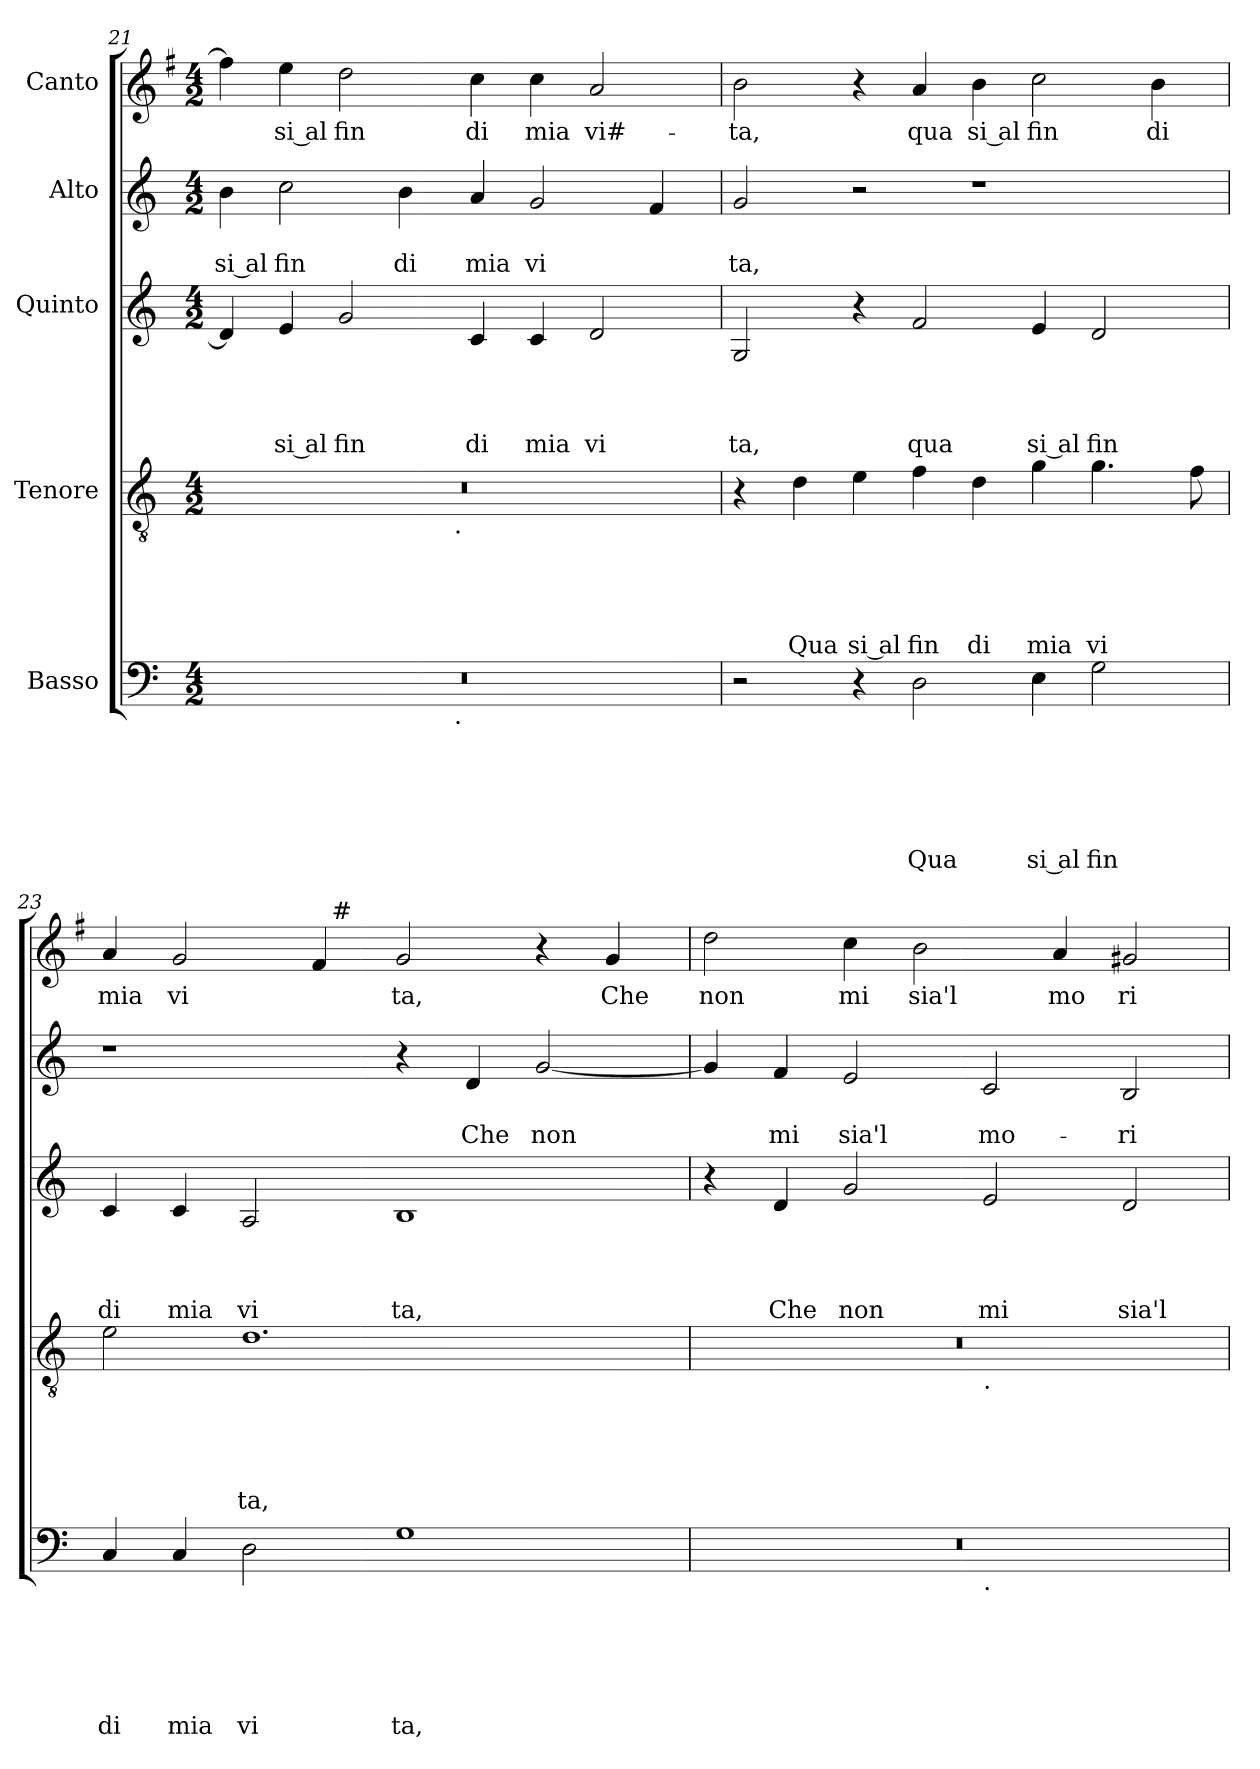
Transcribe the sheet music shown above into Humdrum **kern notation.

**kern	**text	**text	**text	**text	**text	**text	**kern	**text	**text	**text	**text	**text	**kern	**text	**text	**text	**text	**kern	**text	**text	**kern	**text
*part5	*part5	*part5	*part5	*part5	*part5	*part5	*part4	*part4	*part4	*part4	*part4	*part4	*part3	*part3	*part3	*part3	*part3	*part2	*part2	*part2	*part1	*part1
*staff5	*staff5	*staff5	*staff5	*staff5	*staff5	*staff5	*staff4	*staff4	*staff4	*staff4	*staff4	*staff4	*staff3	*staff3	*staff3	*staff3	*staff3	*staff2	*staff2	*staff2	*staff1	*staff1
*I"Basso	*	*	*	*	*	*	*I"Tenore	*	*	*	*	*	*I"Quinto	*	*	*	*	*I"Alto	*	*	*I"Canto	*
*clefF4	*	*	*	*	*	*	*clefGv2	*	*	*	*	*	*clefG2	*	*	*	*	*clefG2	*	*	*clefG2	*
*	*	*	*	*	*	*	*	*	*	*	*	*	*	*	*	*	*	*	*	*	*ITrd-3c-5	*
*k[]	*	*	*	*	*	*	*k[]	*	*	*	*	*	*k[]	*	*	*	*	*k[]	*	*	*k[]	*
*C:	*	*	*	*	*	*	*C:	*	*	*	*	*	*C:	*	*	*	*	*C:	*	*	*C:	*
*M4/2	*	*	*	*	*	*	*M4/2	*	*	*	*	*	*M4/2	*	*	*	*	*M4/2	*	*	*M4/2	*
=21	=21	=21	=21	=21	=21	=21	=21	=21	=21	=21	=21	=21	=21	=21	=21	=21	=21	=21	=21	=21	=21	=21
!	!	!	!	!	!	!	!	!	!	!	!	!	!	!	!	!	!	!	!	!LO:LY:b:rj	!	!
*^	*	*	*	*	*	*	*^	*	*	*	*	*	*	*	*	*	*	*	*	*	*	*
0r	2ryy	.	.	.	.	.	.	0r	2ryy	.	.	.	.	.	4d/]	.	.	.	.	4b\	.	si al	4bb\]	.
!	!	!	!	!	!	!	!	!	!	!	!	!	!	!	!	!	!	!	!LO:LY:b:rj	!	!	!LO:LY:b	!	!LO:LY:b:rj
.	.	.	.	.	.	.	.	.	.	.	.	.	.	.	4e/	.	.	.	si al	2cc\	.	fin	4aa\	-si al
!	!	!	!	!	!	!	!	!	!	!	!	!	!	!	!	!	!	!	!LO:LY:b	!	!	!	!	!LO:LY:b
.	4...ryy	.	.	.	.	.	.	.	4...ryy	.	.	.	.	.	2g/	.	.	.	fin	.	.	.	2gg\	fin
!	!	!	!	!	!	!	!	!	!	!	!	!	!	!	!	!	!	!	!	!	!	!LO:LY:b	!	!
.	.	.	.	.	.	.	.	.	.	.	.	.	.	.	.	.	.	.	.	4b\	.	di	.	.
!	!	!	!	!	!	!	!	!	!LO:TX:b:t=.	!	!	!	!	!	!	!	!	!	!	!	!	!	!	!
!	!LO:TX:b:t=.	!	!	!	!	!	!	!	!	!	!	!	!	!	!	!	!	!	!	!	!	!	!	!
.	1ryy	.	.	.	.	.	.	.	1ryy	.	.	.	.	.	.	.	.	.	.	.	.	.	.	.
!	!	!	!	!	!	!	!	!	!	!	!	!	!	!	!	!	!	!	!LO:LY:b	!	!	!LO:LY:b	!	!LO:LY:b
.	.	.	.	.	.	.	.	.	.	.	.	.	.	.	4c/	.	.	.	di	4a/	.	mia	4ff\	di
!	!	!	!	!	!	!	!	!	!	!	!	!	!	!	!	!	!	!	!LO:LY:b	!	!	!LO:LY:b	!	!LO:LY:b
.	.	.	.	.	.	.	.	.	.	.	.	.	.	.	4c/	.	.	.	mia	2g/	.	vi	4ff\	mia
!	!	!	!	!	!	!	!	!	!	!	!	!	!	!	!	!	!	!	!LO:LY:b	!	!	!	!	!LO:LY:b
.	.	.	.	.	.	.	.	.	.	.	.	.	.	.	2d/	.	.	.	vi	.	.	.	2dd/	vi#-
.	.	.	.	.	.	.	.	.	.	.	.	.	.	.	.	.	.	.	.	4f/	.	.	.	.
.	32ryy	.	.	.	.	.	.	.	32ryy	.	.	.	.	.	.	.	.	.	.	.	.	.	.	.
!!LO:LB:g=z
=22	=22	=22	=22	=22	=22	=22	=22	=22	=22	=22	=22	=22	=22	=22	=22	=22	=22	=22	=22	=22	=22	=22	=22	=22
!	!	!	!	!	!	!	!	!	!	!	!	!	!	!	!	!	!	!	!LO:LY:b	!	!	!LO:LY:b	!	!LO:LY:b
*v	*v	*	*	*	*	*	*	*	*	*	*	*	*	*	*	*	*	*	*	*	*	*	*	*
*	*	*	*	*	*	*	*v	*v	*	*	*	*	*	*	*	*	*	*	*	*	*	*	*
2r	.	.	.	.	.	.	4r	.	.	.	.	.	2G/	.	.	.	ta,	2g/	.	ta,	2ee\	-ta,
!	!	!	!	!	!	!	!	!	!	!	!	!LO:LY:b	!	!	!	!	!	!	!	!	!	!
.	.	.	.	.	.	.	4d\	.	.	.	.	Qua	.	.	.	.	.	.	.	.	.	.
!	!	!	!	!	!	!	!	!	!	!	!	!LO:LY:b:rj	!	!	!	!	!	!	!	!	!	!
4r	.	.	.	.	.	.	4e\	.	.	.	.	si al	4r	.	.	.	.	2r	.	.	4r	.
!	!	!	!	!	!	!LO:LY:b	!	!	!	!	!	!LO:LY:b	!	!	!	!	!LO:LY:b	!	!	!	!	!LO:LY:b
2D\	.	.	.	.	.	Qua	4f\	.	.	.	.	fin	2f/	.	.	.	qua	.	.	.	4dd/	qua
!	!	!	!	!	!	!	!	!	!	!	!	!LO:LY:b	!	!	!	!	!	!	!	!	!	!LO:LY:b:rj
.	.	.	.	.	.	.	4d\	.	.	.	.	di	.	.	.	.	.	1r	.	.	4ee\	si al
!	!	!	!	!	!	!LO:LY:b:rj	!	!	!	!	!	!LO:LY:b	!	!	!	!	!LO:LY:b:rj	!	!	!	!	!LO:LY:b
4E\	.	.	.	.	.	si al	4g\	.	.	.	.	mia	4e/	.	.	.	si al	.	.	.	2ff\	fin
!	!	!	!	!	!	!LO:LY:b	!	!	!	!	!	!LO:LY:b	!	!	!	!	!LO:LY:b	!	!	!	!	!
2G\	.	.	.	.	.	fin	4.g\	.	.	.	.	vi	2d/	.	.	.	fin	.	.	.	.	.
!	!	!	!	!	!	!	!	!	!	!	!	!	!	!	!	!	!	!	!	!	!	!LO:LY:b
.	.	.	.	.	.	.	.	.	.	.	.	.	.	.	.	.	.	.	.	.	4ee\	di
.	.	.	.	.	.	.	8f\	.	.	.	.	.	.	.	.	.	.	.	.	.	.	.
=23	=23	=23	=23	=23	=23	=23	=23	=23	=23	=23	=23	=23	=23	=23	=23	=23	=23	=23	=23	=23	=23	=23
!	!	!	!	!	!	!LO:LY:b	!	!	!	!	!	!	!	!	!	!	!LO:LY:b	!	!	!	!	!LO:LY:b
*	*	*	*	*	*	*	*	*	*	*	*	*	*	*	*	*	*	*	*	*	*^	*
4C/	.	.	.	.	.	di	2e\	.	.	.	.	.	4c/	.	.	.	di	1r	.	.	4dd/	2ryy	mia
!	!	!	!	!	!	!LO:LY:b	!	!	!	!	!	!	!	!	!	!	!LO:LY:b	!	!	!	!	!	!LO:LY:b
4C/	.	.	.	.	.	mia	.	.	.	.	.	.	4c/	.	.	.	mia	.	.	.	2cc/	.	vi
!	!	!	!	!	!	!LO:LY:b	!	!	!	!	!	!LO:LY:b	!	!	!	!	!LO:LY:b	!	!	!	!	!	!
2D\	.	.	.	.	.	vi	1.d	.	.	.	.	ta,	2A/	.	.	.	vi	.	.	.	.	4ryy	.
.	.	.	.	.	.	.	.	.	.	.	.	.	.	.	.	.	.	.	.	.	4b/	32ryy	.
!	!	!	!	!	!	!	!	!	!	!	!	!	!	!	!	!	!	!	!	!	!	!LO:TX:a:t=#	!
.	.	.	.	.	.	.	.	.	.	.	.	.	.	.	.	.	.	.	.	.	.	1ryy	.
!	!	!	!	!	!	!LO:LY:b	!	!	!	!	!	!	!	!	!	!	!LO:LY:b	!	!	!	!	!	!LO:LY:b
1G	.	.	.	.	.	ta,	.	.	.	.	.	.	1B	.	.	.	ta,	4r	.	.	2cc/	.	ta,
!	!	!	!	!	!	!	!	!	!	!	!	!	!	!	!	!	!	!	!	!LO:LY:b	!	!	!
.	.	.	.	.	.	.	.	.	.	.	.	.	.	.	.	.	.	4d/	.	Che	.	.	.
!	!	!	!	!	!	!	!	!	!	!	!	!	!	!	!	!	!	!	!	!LO:LY:b	!	!	!
.	.	.	.	.	.	.	.	.	.	.	.	.	.	.	.	.	.	[<2g/	.	non	4r	.	.
!	!	!	!	!	!	!	!	!	!	!	!	!	!	!	!	!	!	!	!	!	!	!	!LO:LY:b
.	.	.	.	.	.	.	.	.	.	.	.	.	.	.	.	.	.	.	.	.	4cc/	.	Che
.	.	.	.	.	.	.	.	.	.	.	.	.	.	.	.	.	.	.	.	.	.	8..ryy	.
=24	=24	=24	=24	=24	=24	=24	=24	=24	=24	=24	=24	=24	=24	=24	=24	=24	=24	=24	=24	=24	=24	=24	=24
!	!	!	!	!	!	!	!	!	!	!	!	!	!	!	!	!	!	!	!	!	!	!	!LO:LY:b
*^	*	*	*	*	*	*	*^	*	*	*	*	*	*	*	*	*	*	*	*	*	*v	*v	*
0r	1ryy	.	.	.	.	.	.	0r	1ryy	.	.	.	.	.	4r	.	.	.	.	4g/]	.	.	2gg\	non
!	!	!	!	!	!	!	!	!	!	!	!	!	!	!	!	!	!	!	!LO:LY:b	!	!	!LO:LY:b	!	!
.	.	.	.	.	.	.	.	.	.	.	.	.	.	.	4d/	.	.	.	Che	4f/	.	mi	.	.
!	!	!	!	!	!	!	!	!	!	!	!	!	!	!	!	!	!	!	!LO:LY:b	!	!	!LO:LY:b	!	!LO:LY:b
.	.	.	.	.	.	.	.	.	.	.	.	.	.	.	2g/	.	.	.	non	2e/	.	sia'l	4ff\	mi
!	!	!	!	!	!	!	!	!	!	!	!	!	!	!	!	!	!	!	!	!	!	!	!	!LO:LY:b
.	.	.	.	.	.	.	.	.	.	.	.	.	.	.	.	.	.	.	.	.	.	.	2ee\	sia'l
!	!	!	!	!	!	!	!	!	!LO:TX:b:t=.	!	!	!	!	!	!	!	!	!	!	!	!	!	!	!
!	!LO:TX:b:t=.	!	!	!	!	!	!	!	!	!	!	!	!	!	!	!	!	!	!	!	!	!	!	!
!	!	!	!	!	!	!	!	!	!	!	!	!	!	!	!	!	!	!	!LO:LY:b	!	!	!LO:LY:b	!	!
.	1ryy	.	.	.	.	.	.	.	1ryy	.	.	.	.	.	2e/	.	.	.	mi	2c/	.	mo-	.	.
!	!	!	!	!	!	!	!	!	!	!	!	!	!	!	!	!	!	!	!	!	!	!	!	!LO:LY:b
.	.	.	.	.	.	.	.	.	.	.	.	.	.	.	.	.	.	.	.	.	.	.	4dd/	mo
!	!	!	!	!	!	!	!	!	!	!	!	!	!	!	!	!	!	!	!LO:LY:b	!	!	!LO:LY:b	!	!LO:LY:b
.	.	.	.	.	.	.	.	.	.	.	.	.	.	.	2d/	.	.	.	sia'l	2B/	.	-ri-	2cc#X/	ri
*v	*v	*	*	*	*	*	*	*	*	*	*	*	*	*	*	*	*	*	*	*	*	*	*	*
*	*	*	*	*	*	*	*v	*v	*	*	*	*	*	*	*	*	*	*	*	*	*	*	*
=	=	=	=	=	=	=	=	=	=	=	=	=	=	=	=	=	=	=	=	=	=	=
*-	*-	*-	*-	*-	*-	*-	*-	*-	*-	*-	*-	*-	*-	*-	*-	*-	*-	*-	*-	*-	*-	*-
